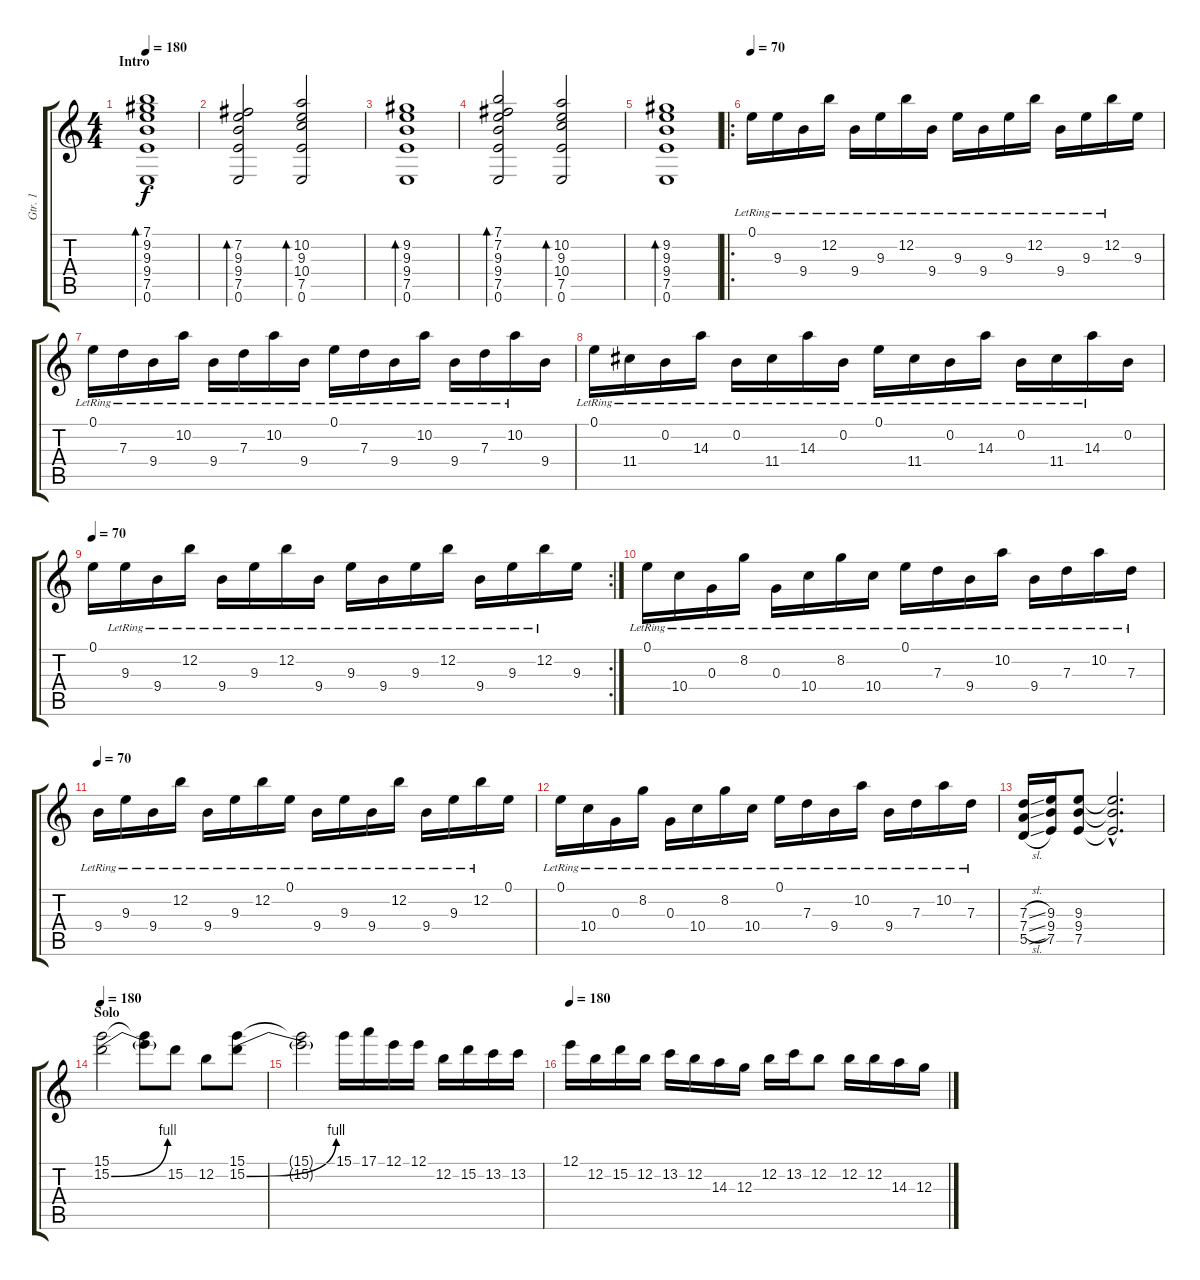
\track ("Gtr. 1" "Gtr. 1") {instrument distortionguitar}
\staff {score tabs}
\tuning (E4 B3 G3 D3 A2 E2) {hide}
\ts (4 4)
\section ("" "Intro")
\tempo 180
\tempo 80
\tempo 180
\clef g2
\ks c
(7.1 9.2 9.3 9.4 7.5 0.6).1{bd 120 dy f balance 8 instrument acousticguitarsteel} |
(7.2 9.3 9.4 7.5 0.6).2{bd 60} (10.2 9.3 10.4 7.5 0.6).2{bd 60} |
(9.2 9.3 9.4 7.5 0.6).1{bd 60} |
(7.1 7.2 9.3 9.4 7.5 0.6).2{bd 60} (10.2 9.3 10.4 7.5 0.6).2{bd 60} |
(9.2 9.3 9.4 7.5 0.6).1{bd 60} |
\ro
\tempo 70
0.1{lr}.16 9.3{lr}.16 9.4{lr}.16 12.2{lr}.16 9.4{lr}.16 9.3{lr}.16 12.2{lr}.16 9.4{lr}.16 9.3{lr}.16 9.4{lr}.16 9.3{lr}.16 12.2{lr}.16 9.4{lr}.16 9.3{lr}.16 12.2{lr}.16 9.3.16 |
0.1{lr}.16 7.3{lr}.16 9.4{lr}.16 10.2{lr}.16 9.4{lr}.16 7.3{lr}.16 10.2{lr}.16 9.4{lr}.16 0.1{lr}.16 7.3{lr}.16 9.4{lr}.16 10.2{lr}.16 9.4{lr}.16 7.3{lr}.16 10.2{lr}.16 9.4.16 |
0.1{lr}.16 11.4{lr}.16 0.2{lr}.16 14.3{lr}.16 0.2{lr}.16 11.4{lr}.16 14.3{lr}.16 0.2{lr}.16 0.1{lr}.16 11.4{lr}.16 0.2{lr}.16 14.3{lr}.16 0.2{lr}.16 11.4{lr}.16 14.3{lr}.16 0.2.16 |
\rc 2
\tempo 70
0.1.16 9.3{lr}.16 9.4{lr}.16 12.2{lr}.16 9.4{lr}.16 9.3{lr}.16 12.2{lr}.16 9.4{lr}.16 9.3{lr}.16 9.4{lr}.16 9.3{lr}.16 12.2{lr}.16 9.4{lr}.16 9.3{lr}.16 12.2{lr}.16 9.3.16 |
0.1{lr}.16 10.4{lr}.16 0.3{lr}.16 8.2{lr}.16 0.3{lr}.16 10.4{lr}.16 8.2{lr}.16 10.4{lr}.16 0.1{lr}.16 7.3{lr}.16 9.4{lr}.16 10.2{lr}.16 9.4{lr}.16 7.3{lr}.16 10.2{lr}.16 7.3{lr}.16 |
\tempo 70
9.4{lr}.16 9.3{lr}.16 9.4{lr}.16 12.2{lr}.16 9.4{lr}.16 9.3{lr}.16 12.2{lr}.16 0.1{lr}.16 9.4{lr}.16 9.3{lr}.16 9.4{lr}.16 12.2{lr}.16 9.4{lr}.16 9.3{lr}.16 12.2{lr}.16 0.1.16 |
0.1{lr}.16 10.4{lr}.16 0.3{lr}.16 8.2{lr}.16 0.3{lr}.16 10.4{lr}.16 8.2{lr}.16 10.4{lr}.16 0.1{lr}.16 7.3{lr}.16 9.4{lr}.16 10.2{lr}.16 9.4{lr}.16 7.3{lr}.16 10.2{lr}.16 7.3{lr}.16 |
(7.3{sl} 7.4{sl} 5.5{sl}).16 (9.3 9.4 7.5).16 (9.3 9.4 7.5).8 (9.3{hac t} 9.4{hac t} 7.5{hac t}).2{d} |
\section ("" "Solo")
\tempo 180
(15.1 15.2{be (bend 0 0 60 4)}).2{balance 8 instrument distortionguitar} (15.1{t} 15.2{t}).8 15.2.8 12.2.8 (15.1 15.2{be (bend 0 0 60 4)}).8 |
(15.1{t} 15.2{t}).2 15.1.16 17.1.16 12.1.16 12.1.16 12.2.16 15.2.16 13.2.16 13.2.16 |
\tempo 180
12.1.16 12.2.16 15.2.16 12.2.16 13.2.16 12.2.16 14.3.16 12.3.16 12.2.16 13.2.16 12.2.8 12.2.16 12.2.16 14.3.16 12.3.16
